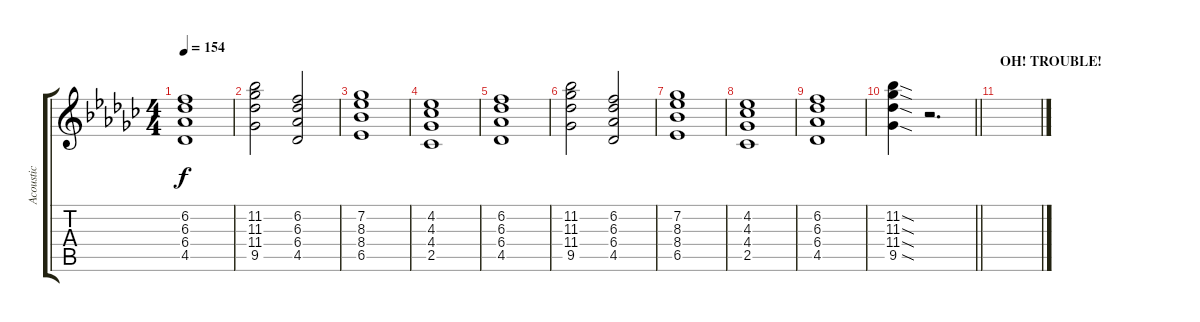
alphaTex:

\track ("Acoustic" "Acoustic") {instrument acousticguitarnylon}
\staff {score tabs}
\tuning (E4 B3 G3 D3 A2 E2) {hide}
\ts (4 4)
\tempo 154
\clef g2
\ks gb
(6.2 6.3 6.4 4.5).1{dy f} |
(11.2 11.3 11.4 9.5).2 (6.2 6.3 6.4 4.5).2 |
(7.2 8.3 8.4 6.5).1 |
(4.2 4.3 4.4 2.5).1 |
(6.2 6.3 6.4 4.5).1 |
(11.2 11.3 11.4 9.5).2 (6.2 6.3 6.4 4.5).2 |
(7.2 8.3 8.4 6.5).1 |
(4.2 4.3 4.4 2.5).1 |
(6.2 6.3 6.4 4.5).1 |
\barLineRight lightlight
(11.2{sod} 11.3{sod} 11.4{sod} 9.5{sod}).4 r.2{d} |
\section ("" "OH! TROUBLE!")
